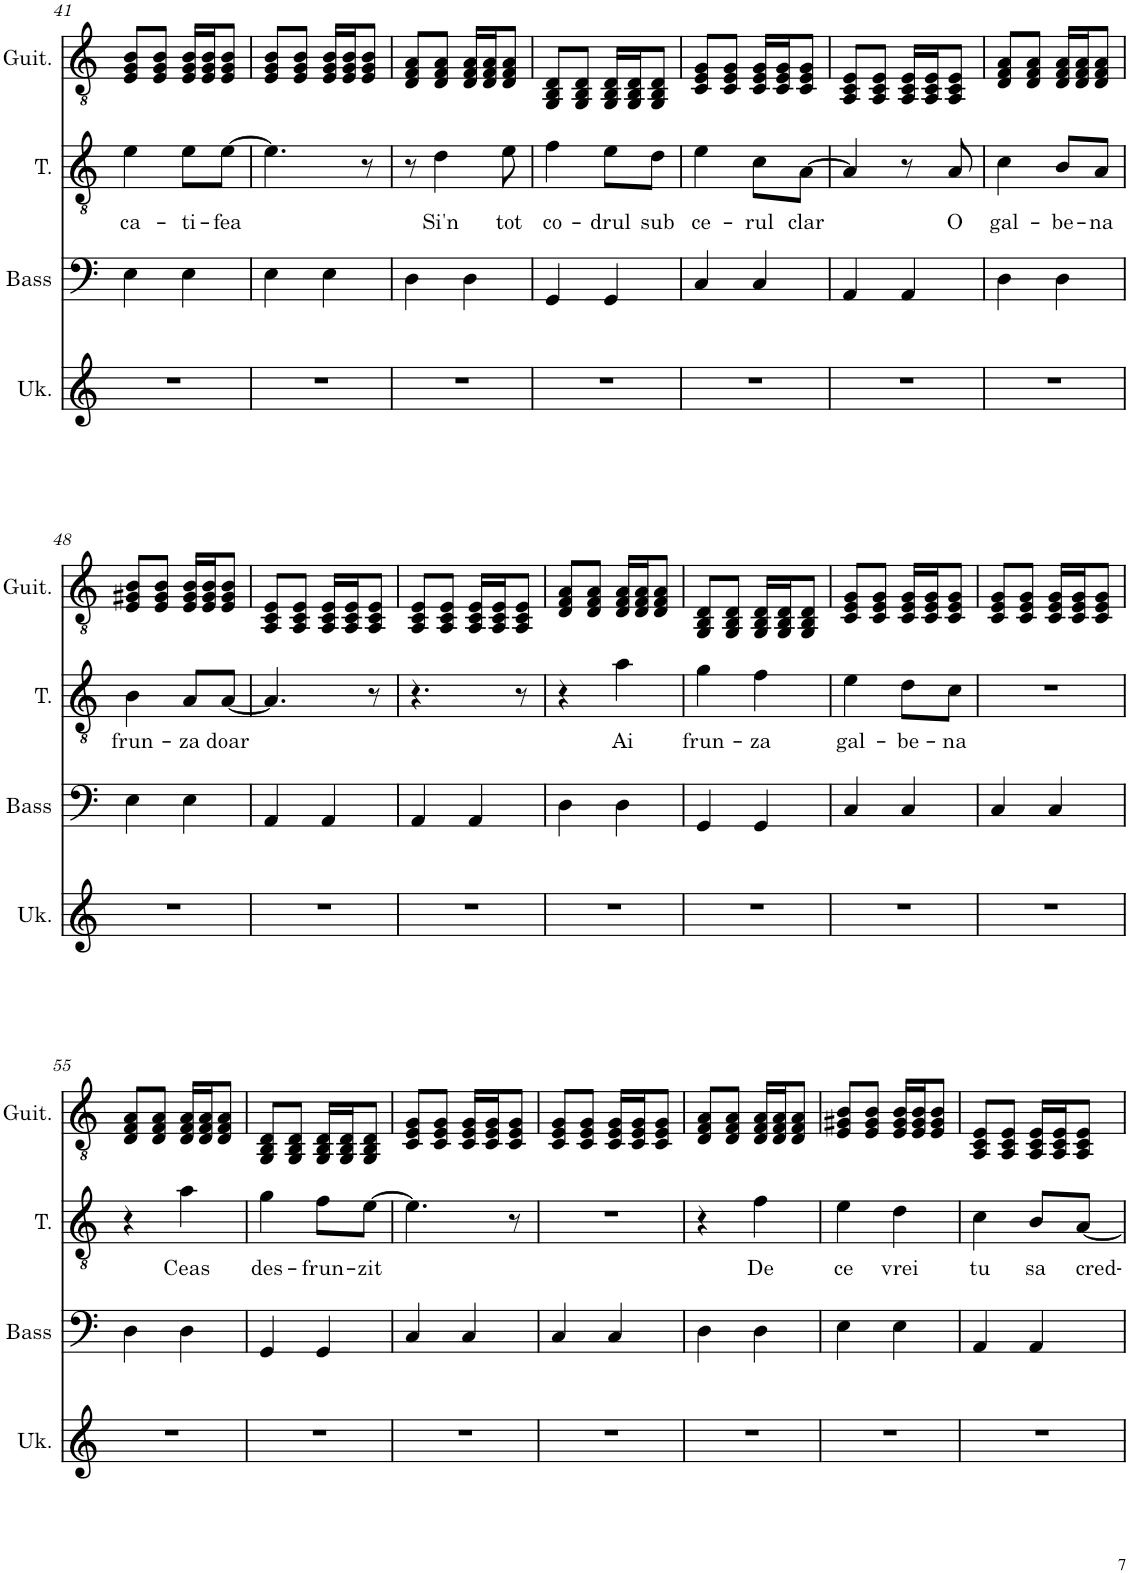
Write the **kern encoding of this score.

**kern	**kern	**kern	**text	**kern
*part4	*part3	*part2	*part2	*part1
*staff4	*staff3	*staff2	*staff2	*staff1
*I"Ukulele	*I"Acoustic Bass	*I"Tenor	*	*I"Acoustic Guitar
*I'Uk.	*I'Bass	*I'T.	*	*I'Guit.
!!LO:PB:g=z
*clefG2	*clefF4	*clefGv2	*	*clefGv2
*	*Trd7c12	*	*	*
*k[]	*k[]	*k[]	*	*k[]
*M2/4	*M2/4	*M2/4	*	*M2/4
=41	=41	=41	=41	=41
!	!	!	!LO:LY:b	!
2r	4E\	4e\	ca-	8E/ 8G/ 8B/L
.	.	.	.	8E/ 8G/ 8B/J
!	!	!	!LO:LY:b	!
.	4E\	8e\L	-ti-	16E/ 16G/ 16B/LL
.	.	.	.	16E/ 16G/ 16B/J
!	!	!	!LO:LY:b	!
.	.	[8e\J	-fea	8E/ 8G/ 8B/J
=42	=42	=42	=42	=42
2r	4E\	4.e\]	.	8E/ 8G/ 8B/L
.	.	.	.	8E/ 8G/ 8B/J
.	4E\	.	.	16E/ 16G/ 16B/LL
.	.	.	.	16E/ 16G/ 16B/J
.	.	8r	.	8E/ 8G/ 8B/J
=43	=43	=43	=43	=43
2r	4D\	8r	.	8D/ 8F/ 8A/L
!	!	!	!LO:LY:b	!
.	.	4d\	Si'n	8D/ 8F/ 8A/J
.	4D\	.	.	16D/ 16F/ 16A/LL
.	.	.	.	16D/ 16F/ 16A/J
!	!	!	!LO:LY:b	!
.	.	8e\	tot	8D/ 8F/ 8A/J
=44	=44	=44	=44	=44
!	!	!	!LO:LY:b	!
2r	4GG/	4f\	co-	8GG/ 8BB/ 8D/L
.	.	.	.	8GG/ 8BB/ 8D/J
!	!	!	!LO:LY:b	!
.	4GG/	8e\L	-drul	16GG/ 16BB/ 16D/LL
.	.	.	.	16GG/ 16BB/ 16D/J
!	!	!	!LO:LY:b	!
.	.	8d\J	sub	8GG/ 8BB/ 8D/J
=45	=45	=45	=45	=45
!	!	!	!LO:LY:b	!
2r	4C/	4e\	ce-	8C/ 8E/ 8G/L
.	.	.	.	8C/ 8E/ 8G/J
!	!	!	!LO:LY:b	!
.	4C/	8c\L	-rul	16C/ 16E/ 16G/LL
.	.	.	.	16C/ 16E/ 16G/J
!	!	!	!LO:LY:b	!
.	.	[8A\J	clar	8C/ 8E/ 8G/J
=46	=46	=46	=46	=46
2r	4AA/	4A/]	.	8AA/ 8C/ 8E/L
.	.	.	.	8AA/ 8C/ 8E/J
.	4AA/	8r	.	16AA/ 16C/ 16E/LL
.	.	.	.	16AA/ 16C/ 16E/J
!	!	!	!LO:LY:b	!
.	.	8A/	O	8AA/ 8C/ 8E/J
=47	=47	=47	=47	=47
!	!	!	!LO:LY:b	!
2r	4D\	4c\	gal-	8D/ 8F/ 8A/L
.	.	.	.	8D/ 8F/ 8A/J
!	!	!	!LO:LY:b	!
.	4D\	8B/L	-be-	16D/ 16F/ 16A/LL
.	.	.	.	16D/ 16F/ 16A/J
!	!	!	!LO:LY:b	!
.	.	8A/J	-na	8D/ 8F/ 8A/J
!!LO:LB:g=z
=48	=48	=48	=48	=48
!	!	!	!LO:LY:b	!
2r	4E\	4B\	frun-	8E/ 8G#X/ 8B/L
.	.	.	.	8E/ 8G#/ 8B/J
!	!	!	!LO:LY:b	!
.	4E\	8A/L	-za	16E/ 16G#/ 16B/LL
.	.	.	.	16E/ 16G#/ 16B/J
!	!	!	!LO:LY:b	!
.	.	[8A/J	doar	8E/ 8G#/ 8B/J
=49	=49	=49	=49	=49
2r	4AA/	4.A/]	.	8AA/ 8C/ 8E/L
.	.	.	.	8AA/ 8C/ 8E/J
.	4AA/	.	.	16AA/ 16C/ 16E/LL
.	.	.	.	16AA/ 16C/ 16E/J
.	.	8r	.	8AA/ 8C/ 8E/J
=50	=50	=50	=50	=50
2r	4AA/	4.r	.	8AA/ 8C/ 8E/L
.	.	.	.	8AA/ 8C/ 8E/J
.	4AA/	.	.	16AA/ 16C/ 16E/LL
.	.	.	.	16AA/ 16C/ 16E/J
.	.	8r	.	8AA/ 8C/ 8E/J
=51	=51	=51	=51	=51
2r	4D\	4r	.	8D/ 8F/ 8A/L
.	.	.	.	8D/ 8F/ 8A/J
!	!	!	!LO:LY:b	!
.	4D\	4a\	Ai	16D/ 16F/ 16A/LL
.	.	.	.	16D/ 16F/ 16A/J
.	.	.	.	8D/ 8F/ 8A/J
=52	=52	=52	=52	=52
!	!	!	!LO:LY:b	!
2r	4GG/	4g\	frun-	8GG/ 8BB/ 8D/L
.	.	.	.	8GG/ 8BB/ 8D/J
!	!	!	!LO:LY:b	!
.	4GG/	4f\	-za	16GG/ 16BB/ 16D/LL
.	.	.	.	16GG/ 16BB/ 16D/J
.	.	.	.	8GG/ 8BB/ 8D/J
=53	=53	=53	=53	=53
!	!	!	!LO:LY:b	!
2r	4C/	4e\	gal-	8C/ 8E/ 8G/L
.	.	.	.	8C/ 8E/ 8G/J
!	!	!	!LO:LY:b	!
.	4C/	8d\L	-be-	16C/ 16E/ 16G/LL
.	.	.	.	16C/ 16E/ 16G/J
!	!	!	!LO:LY:b	!
.	.	8c\J	-na	8C/ 8E/ 8G/J
=54	=54	=54	=54	=54
2r	4C/	2r	.	8C/ 8E/ 8G/L
.	.	.	.	8C/ 8E/ 8G/J
.	4C/	.	.	16C/ 16E/ 16G/LL
.	.	.	.	16C/ 16E/ 16G/J
.	.	.	.	8C/ 8E/ 8G/J
!!LO:LB:g=z
=55	=55	=55	=55	=55
2r	4D\	4r	.	8D/ 8F/ 8A/L
.	.	.	.	8D/ 8F/ 8A/J
!	!	!	!LO:LY:b	!
.	4D\	4a\	Ceas	16D/ 16F/ 16A/LL
.	.	.	.	16D/ 16F/ 16A/J
.	.	.	.	8D/ 8F/ 8A/J
=56	=56	=56	=56	=56
!	!	!	!LO:LY:b	!
2r	4GG/	4g\	des-	8GG/ 8BB/ 8D/L
.	.	.	.	8GG/ 8BB/ 8D/J
!	!	!	!LO:LY:b	!
.	4GG/	8f\L	-frun-	16GG/ 16BB/ 16D/LL
.	.	.	.	16GG/ 16BB/ 16D/J
!	!	!	!LO:LY:b	!
.	.	[8e\J	-zit	8GG/ 8BB/ 8D/J
=57	=57	=57	=57	=57
2r	4C/	4.e\]	.	8C/ 8E/ 8G/L
.	.	.	.	8C/ 8E/ 8G/J
.	4C/	.	.	16C/ 16E/ 16G/LL
.	.	.	.	16C/ 16E/ 16G/J
.	.	8r	.	8C/ 8E/ 8G/J
=58	=58	=58	=58	=58
2r	4C/	2r	.	8C/ 8E/ 8G/L
.	.	.	.	8C/ 8E/ 8G/J
.	4C/	.	.	16C/ 16E/ 16G/LL
.	.	.	.	16C/ 16E/ 16G/J
.	.	.	.	8C/ 8E/ 8G/J
=59	=59	=59	=59	=59
2r	4D\	4r	.	8D/ 8F/ 8A/L
.	.	.	.	8D/ 8F/ 8A/J
!	!	!	!LO:LY:b	!
.	4D\	4f\	De	16D/ 16F/ 16A/LL
.	.	.	.	16D/ 16F/ 16A/J
.	.	.	.	8D/ 8F/ 8A/J
=60	=60	=60	=60	=60
!	!	!	!LO:LY:b	!
2r	4E\	4e\	ce	8E/ 8G#X/ 8B/L
.	.	.	.	8E/ 8G#/ 8B/J
!	!	!	!LO:LY:b	!
.	4E\	4d\	vrei	16E/ 16G#/ 16B/LL
.	.	.	.	16E/ 16G#/ 16B/J
.	.	.	.	8E/ 8G#/ 8B/J
=61	=61	=61	=61	=61
!	!	!	!LO:LY:b	!
2r	4AA/	4c\	tu	8AA/ 8C/ 8E/L
.	.	.	.	8AA/ 8C/ 8E/J
!	!	!	!LO:LY:b	!
.	4AA/	8B/L	sa	16AA/ 16C/ 16E/LL
.	.	.	.	16AA/ 16C/ 16E/J
!	!	!	!LO:LY:b	!
.	.	[8A/J	cred-	8AA/ 8C/ 8E/J
=	=	=	=	=
*-	*-	*-	*-	*-
